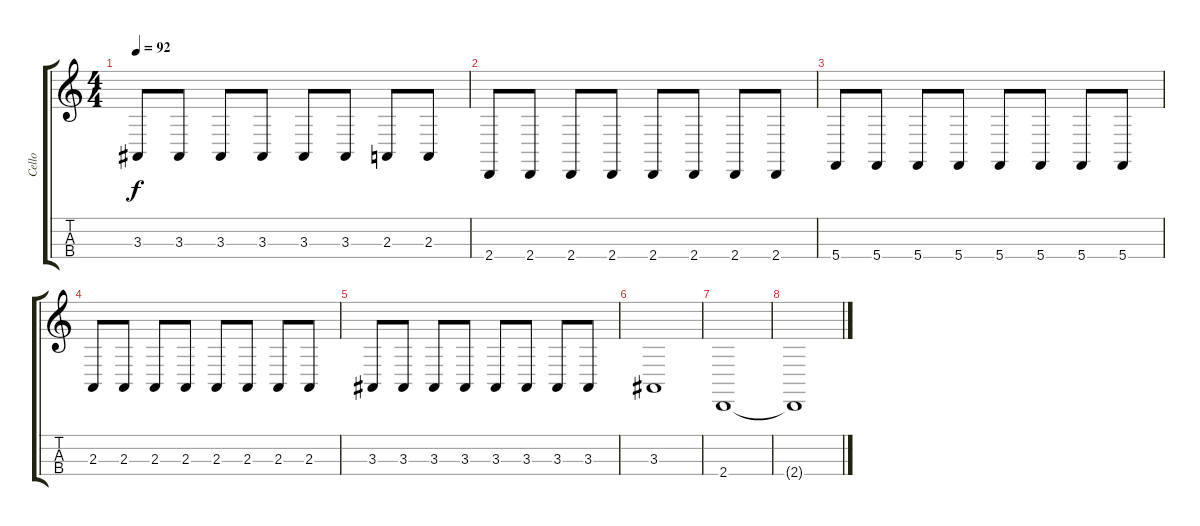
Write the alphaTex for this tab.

\track ("Cello" "Cello") {instrument cello}
\staff {score tabs}
\tuning (A3 D3 G2 C2) {hide}
\ts (4 4)
\tempo 92
\clef g2
\ks c
3.3.8{dy f} 3.3.8 3.3.8 3.3.8 3.3.8 3.3.8 2.3.8 2.3.8 |
2.4.8 2.4.8 2.4.8 2.4.8 2.4.8 2.4.8 2.4.8 2.4.8 |
5.4.8 5.4.8 5.4.8 5.4.8 5.4.8 5.4.8 5.4.8 5.4.8 |
2.3.8 2.3.8 2.3.8 2.3.8 2.3.8 2.3.8 2.3.8 2.3.8 |
3.3.8 3.3.8 3.3.8 3.3.8 3.3.8 3.3.8 3.3.8 3.3.8 |
3.3.1 |
2.4.1 |
2.4{t}.1
